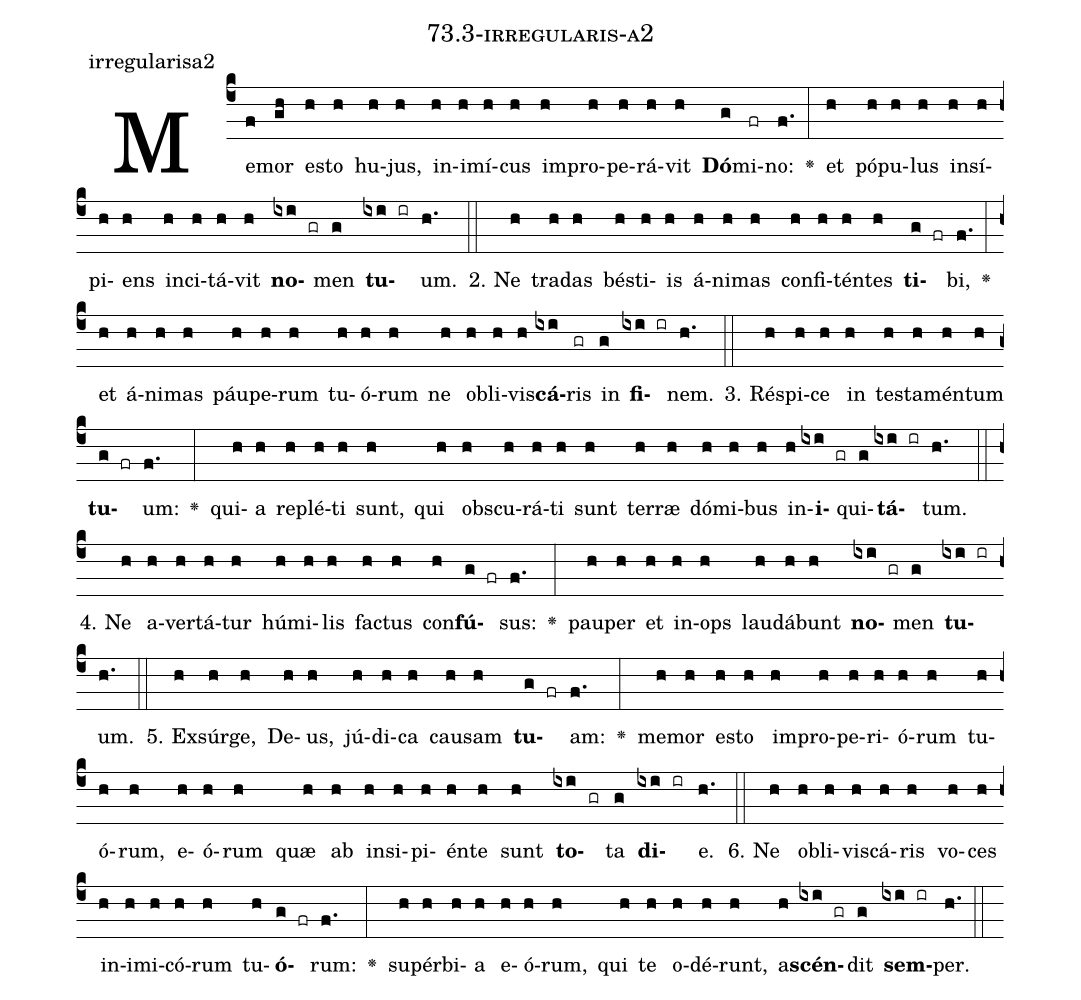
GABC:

name: 73.3-irregularis-a2;
annotation: irregularisa2;
%%
(c4)Me(f)mor(gh) es(h)to(h) hu(h)jus,(h) in(h)i(h)mí(h)cus(h) im(h)pro(h)pe(h)rá(h)vit(h) <b>Dó</b>(g)mi(fr)no:(f.) <v>\greheightstar</v>(:) et(h) pó(h)pu(h)lus(h) in(h)sí(h)pi(h)ens(h) in(h)ci(h)tá(h)vit(h) <b>no</b>(ixi gr)men(g) <b>tu</b>(ixi ir)um.(h.) (::)
2. Ne(h) tra(h)das(h) bés(h)ti(h)is(h) á(h)ni(h)mas(h) con(h)fi(h)tén(h)tes(h) <b>ti</b>(g fr)bi,(f.) <v>\greheightstar</v>(:) et(h) á(h)ni(h)mas(h) páu(h)pe(h)rum(h) tu(h)ó(h)rum(h) ne(h) ob(h)li(h)vis(h)<b>cá</b>(ixi)ris(gr) in(g) <b>fi</b>(ixi ir)nem.(h.) (::)
3. Ré(h)spi(h)ce(h) in(h) tes(h)ta(h)mén(h)tum(h) <b>tu</b>(g fr)um:(f.) <v>\greheightstar</v>(:) qui(h)a(h) re(h)plé(h)ti(h) sunt,(h) qui(h) obs(h)cu(h)rá(h)ti(h) sunt(h) ter(h)ræ(h) dó(h)mi(h)bus(h) in(h)<b>i</b>(ixi gr)qui(g)<b>tá</b>(ixi ir)tum.(h.) (::)
4. Ne(h) a(h)ver(h)tá(h)tur(h) hú(h)mi(h)lis(h) fac(h)tus(h) con(h)<b>fú</b>(g fr)sus:(f.) <v>\greheightstar</v>(:) pau(h)per(h) et(h) in(h)ops(h) lau(h)dá(h)bunt(h) <b>no</b>(ixi gr)men(g) <b>tu</b>(ixi ir)um.(h.) (::)
5. Ex(h)súr(h)ge,(h) De(h)us,(h) jú(h)di(h)ca(h) cau(h)sam(h) <b>tu</b>(g fr)am:(f.) <v>\greheightstar</v>(:) me(h)mor(h) es(h)to(h) im(h)pro(h)pe(h)ri(h)ó(h)rum(h) tu(h)ó(h)rum,(h) e(h)ó(h)rum(h) quæ(h) ab(h) in(h)si(h)pi(h)én(h)te(h) sunt(h) <b>to</b>(ixi gr)ta(g) <b>di</b>(ixi ir)e.(h.) (::)
6. Ne(h) ob(h)li(h)vis(h)cá(h)ris(h) vo(h)ces(h) in(h)i(h)mi(h)có(h)rum(h) tu(h)<b>ó</b>(g fr)rum:(f.) <v>\greheightstar</v>(:) su(h)pér(h)bi(h)a(h) e(h)ó(h)rum,(h) qui(h) te(h) o(h)dé(h)runt,(h) a(h)<b>scén</b>(ixi gr)dit(g) <b>sem</b>(ixi ir)per.(h.) (::)
